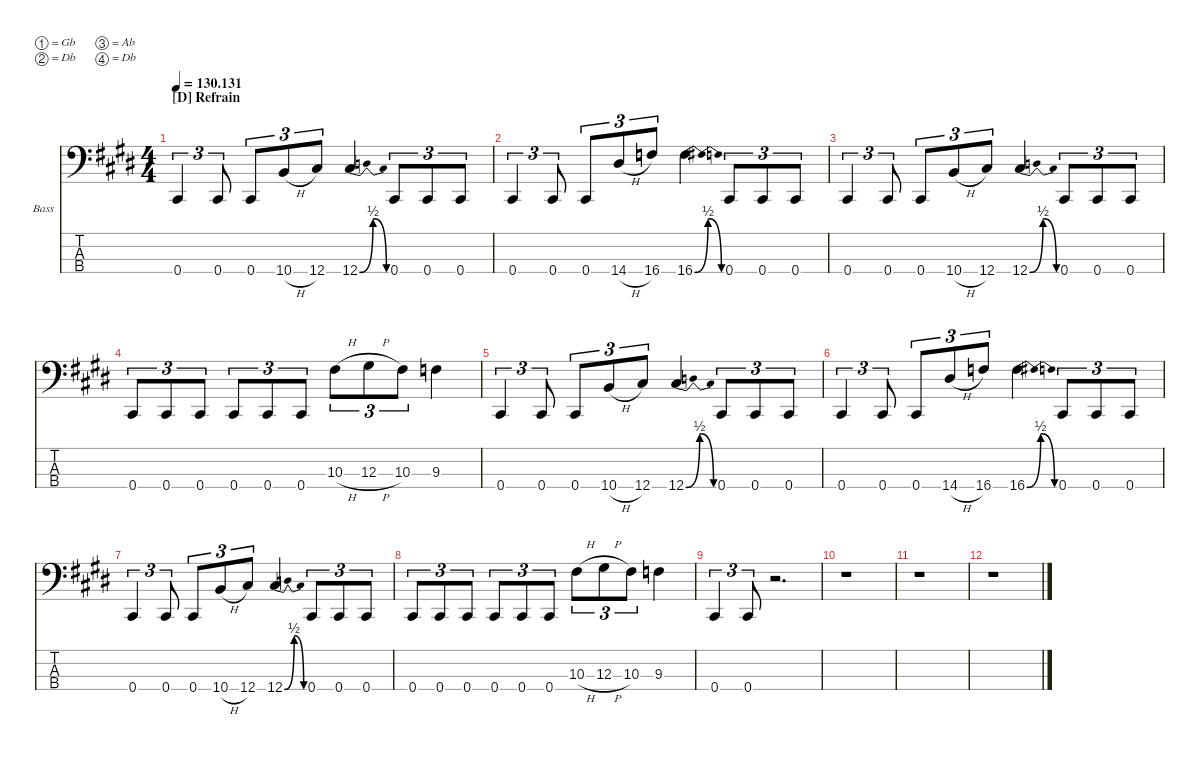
\defaultSystemsLayout 4
\hideDynamics
\bracketExtendMode nobrackets
\firstSystemTrackNameOrientation horizontal
\track ("BASSE" "Bass") {defaultSystemsLayout 4 instrument electricbasspick}
\staff {score tabs}
\tuning (Gb2 Db2 Ab1 Db1)
\ts (4 4)
\section ("D" "Refrain")
\tempo
130.131
\accidentals auto
\clef f4
\ottava regular
\simile none
\ks e
0.4{acc #}.4{tu (3 2) dy mf beam Up} 0.4{acc #}.8{tu (3 2) beam Up} 0.4{acc #}.8{tu (3 2) beam Up} 10.4{h acc forcenatural}.8{tu (3 2) beam Up} 12.4{acc #}.8{tu (3 2) beam Up} 12.4{be (bendrelease 0 0 9.6 2 20.4 2 30 0) acc #}.4{beam Up} 0.4{acc #}.8{tu (3 2) beam Up} 0.4{acc #}.8{tu (3 2) beam Up} 0.4{acc #}.8{tu (3 2) beam Up} |
0.4{acc #}.4{tu (3 2) beam Up} 0.4{acc #}.8{tu (3 2) beam Up} 0.4{acc #}.8{tu (3 2) beam Up} 14.4{h acc #}.8{tu (3 2) beam Up} 16.4{acc forcenatural}.8{tu (3 2) beam Up} 16.4{be (bendrelease 0 0 9.6 2 20.4 2 30 0) acc forcenatural}.4{beam Down} 0.4{acc #}.8{tu (3 2) beam Up} 0.4{acc #}.8{tu (3 2) beam Up} 0.4{acc #}.8{tu (3 2) beam Up} |
0.4{acc #}.4{tu (3 2) beam Up} 0.4{acc #}.8{tu (3 2) beam Up} 0.4{acc #}.8{tu (3 2) beam Up} 10.4{h acc forcenatural}.8{tu (3 2) beam Up} 12.4{acc #}.8{tu (3 2) beam Up} 12.4{be (bendrelease 0 0 9.6 2 20.4 2 30 0) acc #}.4{beam Up} 0.4{acc #}.8{tu (3 2) beam Up} 0.4{acc #}.8{tu (3 2) beam Up} 0.4{acc #}.8{tu (3 2) beam Up} |
0.4{acc #}.8{tu (3 2) beam Up} 0.4{acc #}.8{tu (3 2) beam Up} 0.4{acc #}.8{tu (3 2) beam Up} 0.4{acc #}.8{tu (3 2) beam Up} 0.4{acc #}.8{tu (3 2) beam Up} 0.4{acc #}.8{tu (3 2) beam Up} 10.3{h acc #}.8{tu (3 2) beam Down} 12.3{h acc #}.8{tu (3 2) beam Down} 10.3{acc #}.8{tu (3 2) beam Down} 9.3{acc forcenatural}.4{beam Down} |
0.4{acc #}.4{tu (3 2) beam Up} 0.4{acc #}.8{tu (3 2) beam Up} 0.4{acc #}.8{tu (3 2) beam Up} 10.4{h acc forcenatural}.8{tu (3 2) beam Up} 12.4{acc #}.8{tu (3 2) beam Up} 12.4{be (bendrelease 0 0 9.6 2 20.4 2 30 0) acc #}.4{beam Up} 0.4{acc #}.8{tu (3 2) beam Up} 0.4{acc #}.8{tu (3 2) beam Up} 0.4{acc #}.8{tu (3 2) beam Up} |
0.4{acc #}.4{tu (3 2) beam Up} 0.4{acc #}.8{tu (3 2) beam Up} 0.4{acc #}.8{tu (3 2) beam Up} 14.4{h acc #}.8{tu (3 2) beam Up} 16.4{acc forcenatural}.8{tu (3 2) beam Up} 16.4{be (bendrelease 0 0 9.6 2 20.4 2 30 0) acc forcenatural}.4{beam Down} 0.4{acc #}.8{tu (3 2) beam Up} 0.4{acc #}.8{tu (3 2) beam Up} 0.4{acc #}.8{tu (3 2) beam Up} |
0.4{acc #}.4{tu (3 2) beam Up} 0.4{acc #}.8{tu (3 2) beam Up} 0.4{acc #}.8{tu (3 2) beam Up} 10.4{h acc forcenatural}.8{tu (3 2) beam Up} 12.4{acc #}.8{tu (3 2) beam Up} 12.4{be (bendrelease 0 0 9.6 2 20.4 2 30 0) acc #}.4{beam Up} 0.4{acc #}.8{tu (3 2) beam Up} 0.4{acc #}.8{tu (3 2) beam Up} 0.4{acc #}.8{tu (3 2) beam Up} |
0.4{acc #}.8{tu (3 2) beam Up} 0.4{acc #}.8{tu (3 2) beam Up} 0.4{acc #}.8{tu (3 2) beam Up} 0.4{acc #}.8{tu (3 2) beam Up} 0.4{acc #}.8{tu (3 2) beam Up} 0.4{acc #}.8{tu (3 2) beam Up} 10.3{h acc #}.8{tu (3 2) beam Down} 12.3{h acc #}.8{tu (3 2) beam Down} 10.3{acc #}.8{tu (3 2) beam Down} 9.3{acc forcenatural}.4{beam Down} |
\scale
0.437029 0.4{acc #}.4{tu (3 2) beam Up} 0.4{acc #}.8{tu (3 2) beam Up} r.2{d beam Down} |
\scale
0.183379 r.1{beam Down} |
\scale
0.183379 r.1{beam Down} |
\scale
0.196213 r.1{beam Down}
